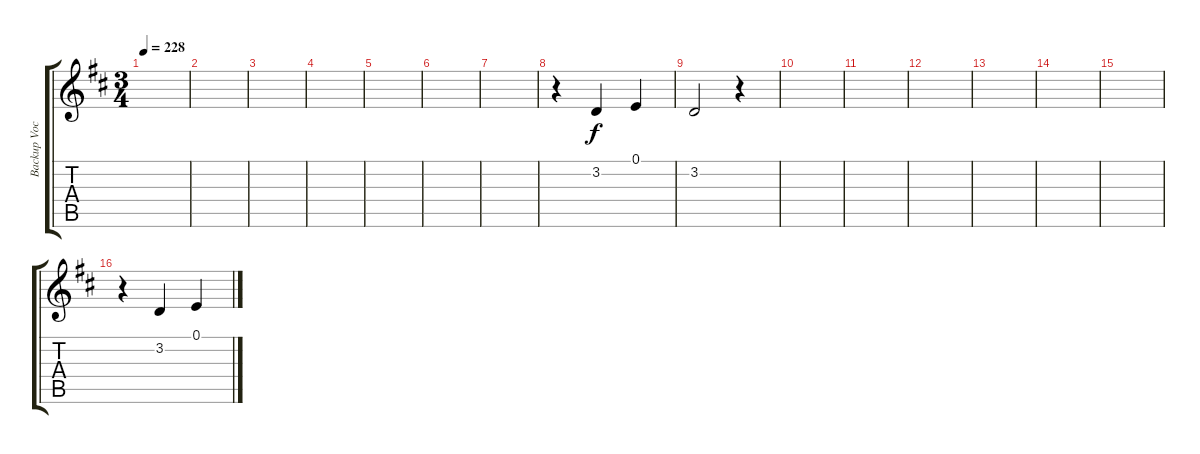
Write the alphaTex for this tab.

\track ("Backup Vocals" "Backup Voc") {instrument altosax}
\staff {score tabs}
\tuning (E4 B3 G3 D3 A2 E2) {hide}
\ts (3 4)
\tempo 228
\clef g2
\ks d
|
|
|
|
|
|
|
r.4 3.2.4 0.1.4 |
3.2.2 r.4 |
|
|
|
|
|
|
r.4 3.2.4 0.1.4
